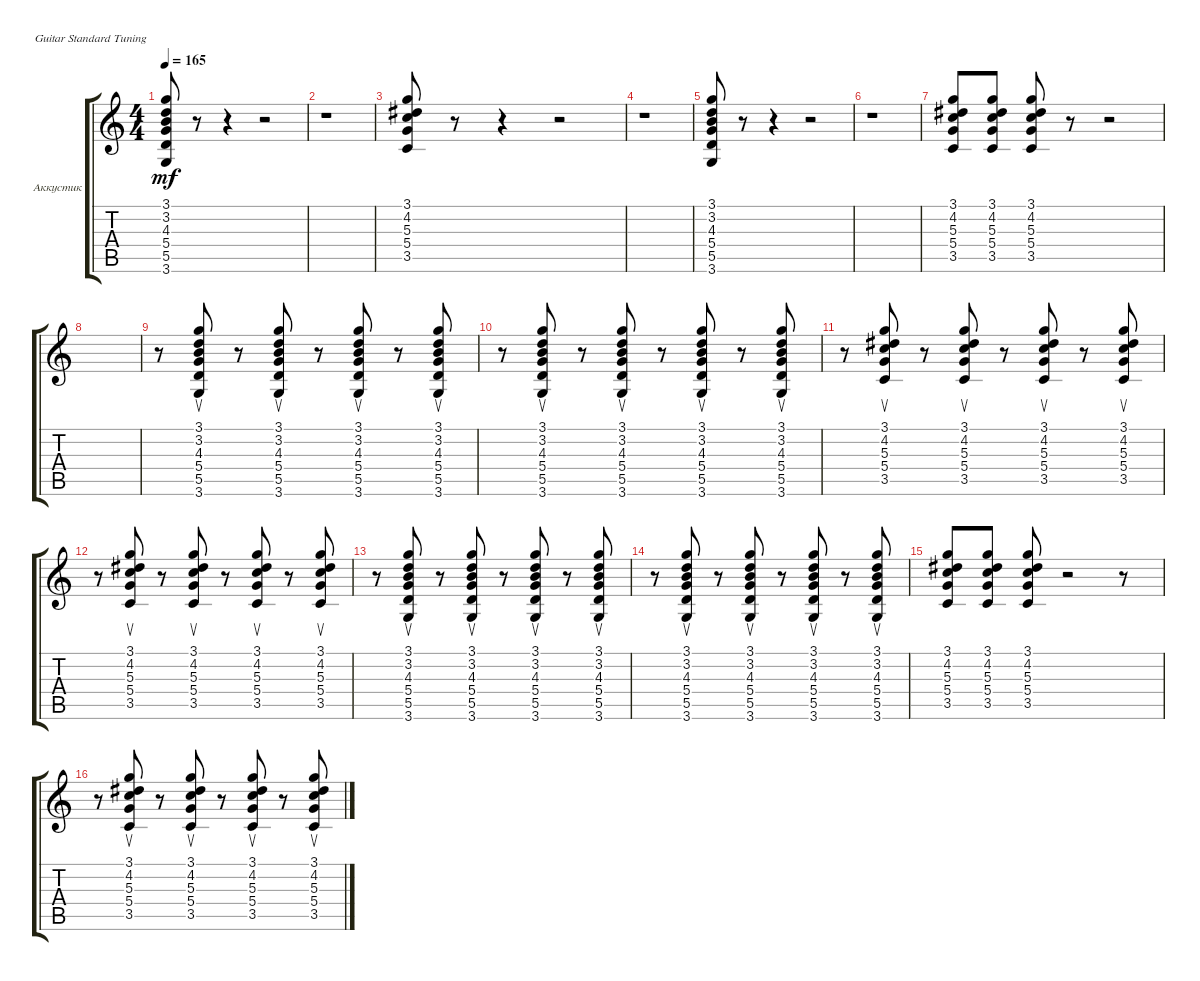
\defaultSystemsLayout 4
\bracketExtendMode groupsimilarinstruments
\firstSystemTrackNameOrientation horizontal
\otherSystemsTrackNameOrientation horizontal
\track ("Акустическая гитара" "Аккустик") {instrument acousticguitarsteel}
\staff {score tabs}
\tuning (E4 B3 G3 D3 A2 E2)
\ts (4 4)
\tempo 165
\clef g2
\ks c
(3.6 5.5 5.4 4.3 3.2 3.1).8{dy mf} r.8 r.4 r.2 |
r.1 |
(3.5 5.4 5.3 4.2 3.1).8 r.8 r.4 r.2 |
r.1 |
(3.6 5.5 5.4 4.3 3.2 3.1).8 r.8 r.4 r.2 |
r.1 |
(3.5 5.4 5.3 4.2 3.1).8 (3.5 5.4 5.3 4.2 3.1).8 (3.5 5.4 5.3 4.2 3.1).8 r.8 r.2 |
|
r.8 (3.6 5.5 5.4 4.3 3.2 3.1).8{su} r.8 (3.6 5.5 5.4 4.3 3.2 3.1).8{su} r.8 (3.6 5.5 5.4 4.3 3.2 3.1).8{su} r.8 (3.6 5.5 5.4 4.3 3.2 3.1).8{su} |
r.8 (3.6 5.5 5.4 4.3 3.2 3.1).8{su} r.8 (3.6 5.5 5.4 4.3 3.2 3.1).8{su} r.8 (3.6 5.5 5.4 4.3 3.2 3.1).8{su} r.8 (3.6 5.5 5.4 4.3 3.2 3.1).8{su} |
r.8 (3.5 5.4 5.3 4.2 3.1).8{su} r.8 (3.5 5.4 5.3 4.2 3.1).8{su} r.8 (3.5 5.4 5.3 4.2 3.1).8{su} r.8 (3.5 5.4 5.3 4.2 3.1).8{su} |
r.8 (3.5 5.4 5.3 4.2 3.1).8{su} r.8 (3.5 5.4 5.3 4.2 3.1).8{su} r.8 (3.5 5.4 5.3 4.2 3.1).8{su} r.8 (3.5 5.4 5.3 4.2 3.1).8{su} |
r.8 (3.6 5.5 5.4 4.3 3.2 3.1).8{su} r.8 (3.6 5.5 5.4 4.3 3.2 3.1).8{su} r.8 (3.6 5.5 5.4 4.3 3.2 3.1).8{su} r.8 (3.6 5.5 5.4 4.3 3.2 3.1).8{su} |
r.8 (3.6 5.5 5.4 4.3 3.2 3.1).8{su} r.8 (3.6 5.5 5.4 4.3 3.2 3.1).8{su} r.8 (3.6 5.5 5.4 4.3 3.2 3.1).8{su} r.8 (3.6 5.5 5.4 4.3 3.2 3.1).8{su} |
(3.5 5.4 5.3 4.2 3.1).8 (3.5 5.4 5.3 4.2 3.1).8 (3.5 5.4 5.3 4.2 3.1).8 r.2 r.8 |
r.8 (3.5 5.4 5.3 4.2 3.1).8{su} r.8 (3.5 5.4 5.3 4.2 3.1).8{su} r.8 (3.5 5.4 5.3 4.2 3.1).8{su} r.8 (3.5 5.4 5.3 4.2 3.1).8{su}
